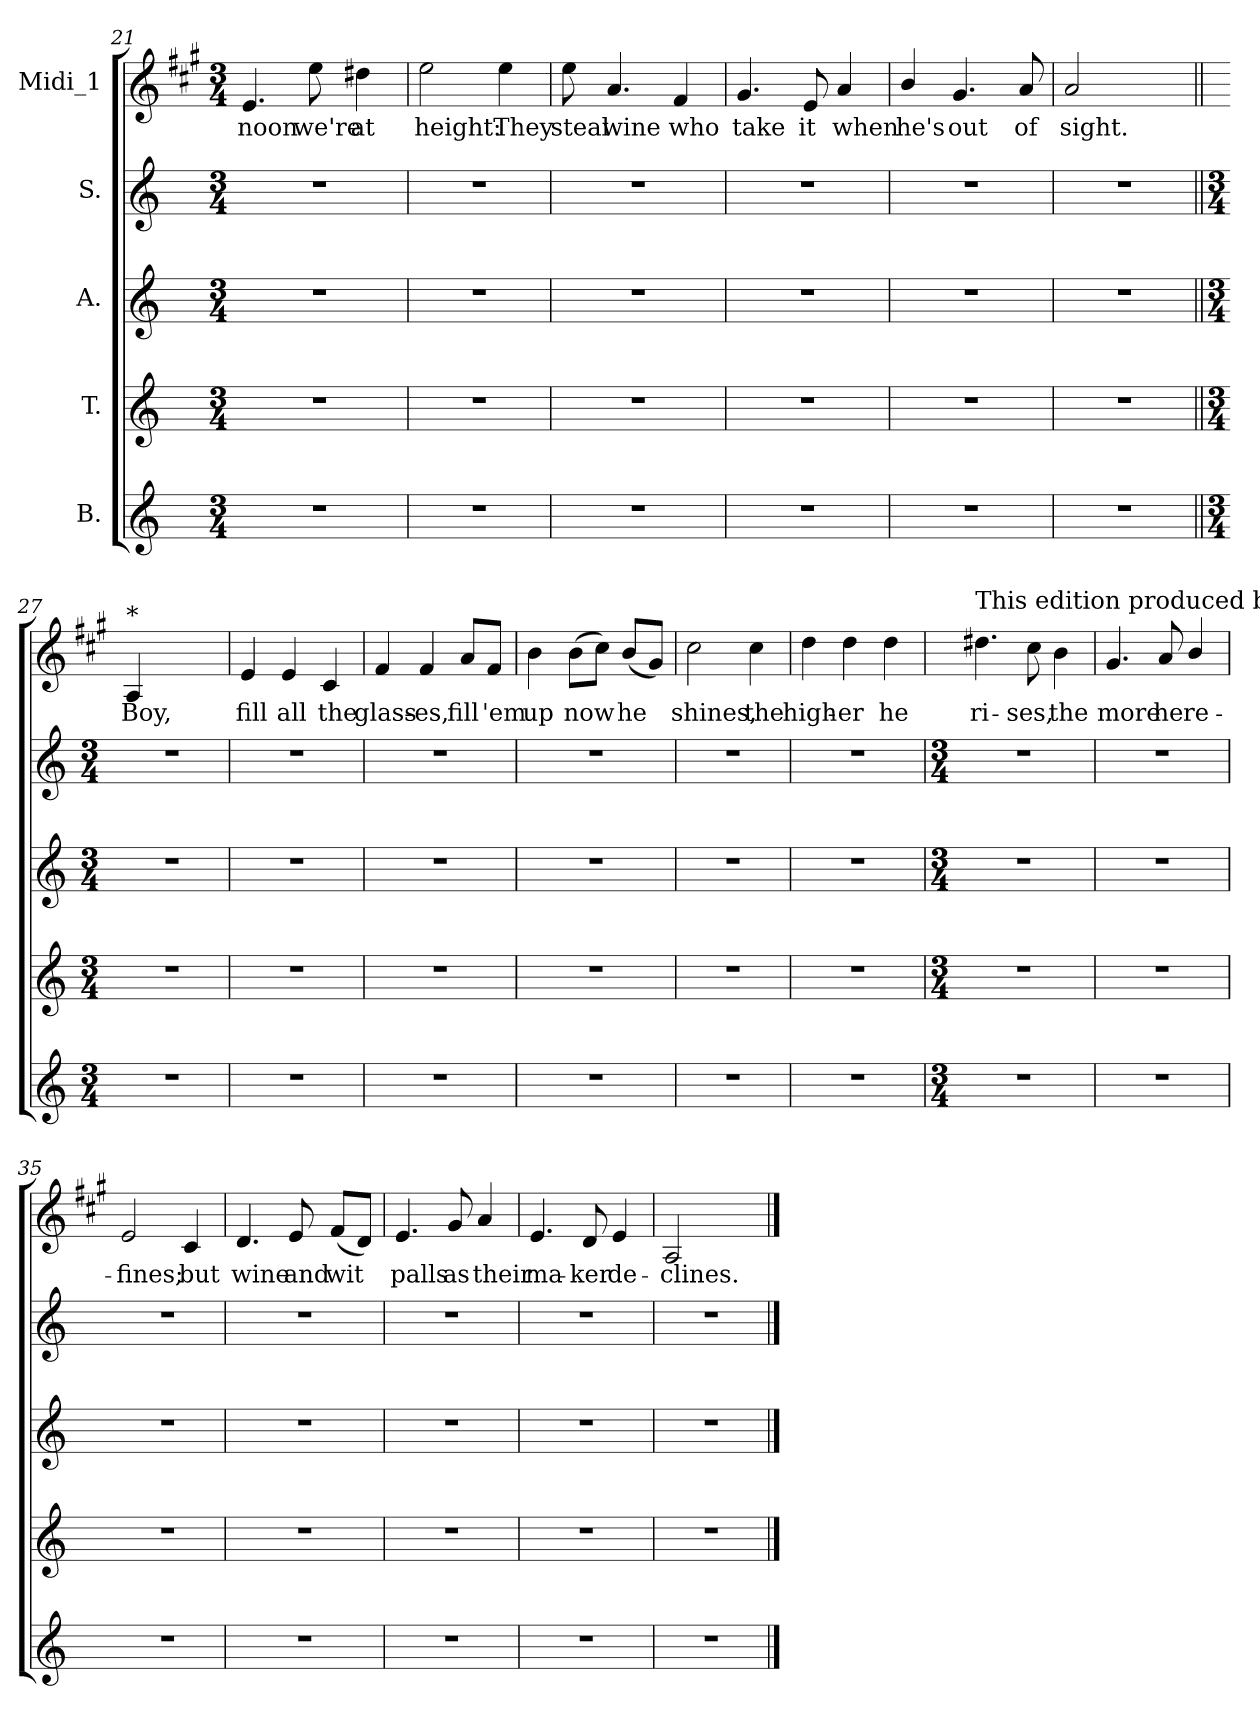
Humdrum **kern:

**kern	**kern	**kern	**kern	**kern	**text
*part5	*part4	*part3	*part2	*part1	*part1
*staff5	*staff4	*staff3	*staff2	*staff1	*staff1
*I"B.	*I"T.	*I"A.	*I"S.	*I"Midi_1	*
*clefG2	*clefG2	*clefG2	*clefG2	*clefG2	*
*k[]	*k[]	*k[]	*k[]	*k[f#c#g#]	*
*	*	*	*	*A:	*
*M3/4	*M3/4	*M3/4	*M3/4	*M3/4	*
=21	=21	=21	=21	=21	=21
!	!	!	!	!	!LO:LY:b
2.r	2.r	2.r	2.r	4.e/	noon
!	!	!	!	!	!LO:LY:b
.	.	.	.	8ee\	we're
!	!	!	!	!	!LO:LY:b
.	.	.	.	4dd#X\	at
=22	=22	=22	=22	=22	=22
!	!	!	!	!	!LO:LY:b
2.r	2.r	2.r	2.r	2ee\	height:
!	!	!	!	!	!LO:LY:b
.	.	.	.	4ee\	They
=23	=23	=23	=23	=23	=23
!	!	!	!	!	!LO:LY:b
2.r	2.r	2.r	2.r	8ee\	steal
!	!	!	!	!	!LO:LY:b
.	.	.	.	4.a/	wine
!	!	!	!	!	!LO:LY:b
.	.	.	.	4f#/	who
=24	=24	=24	=24	=24	=24
!	!	!	!	!	!LO:LY:b
2.r	2.r	2.r	2.r	4.g#/	take
!	!	!	!	!	!LO:LY:b
.	.	.	.	8e/	it
!	!	!	!	!	!LO:LY:b
.	.	.	.	4a/	when
=25	=25	=25	=25	=25	=25
!	!	!	!	!	!LO:LY:b
2.r	2.r	2.r	2.r	4b/	he's
!	!	!	!	!	!LO:LY:b
.	.	.	.	4.g#/	out
!	!	!	!	!	!LO:LY:b
.	.	.	.	8a/	of
=26	=26	=26	=26	=26	=26
!	!	!	!	!	!LO:LY:b
2.r	2.r	2.r	2.r	2a/	sight.
.	.	.	.	4ryy	.
!!LO:PB:g=z
=27||	=27||	=27||	=27||	=27||	=27||
*M3/4	*M3/4	*M3/4	*M3/4	*	*
!	!	!	!	!LO:TX:a:t=*	!
!	!	!	!	!	!LO:LY:b
2.r	2.r	2.r	2.r	4A/	Boy,
.	.	.	.	2ryy	.
=28	=28	=28	=28	=28	=28
!	!	!	!	!	!LO:LY:b
2.r	2.r	2.r	2.r	4e/	fill
!	!	!	!	!	!LO:LY:b
.	.	.	.	4e/	all
!	!	!	!	!	!LO:LY:b
.	.	.	.	4c#/	the
=29	=29	=29	=29	=29	=29
!	!	!	!	!	!LO:LY:b
2.r	2.r	2.r	2.r	4f#/	glass-
!	!	!	!	!	!LO:LY:b
.	.	.	.	4f#/	-es,
!	!	!	!	!	!LO:LY:b
.	.	.	.	8a/L	fill
!	!	!	!	!	!LO:LY:b
.	.	.	.	8f#/J	'em
=30	=30	=30	=30	=30	=30
!	!	!	!	!	!LO:LY:b
2.r	2.r	2.r	2.r	4b\	up
!	!	!	!	!	!LO:LY:b
.	.	.	.	(>8b\L	now
.	.	.	.	8cc#\J)	.
!	!	!	!	!	!LO:LY:b
.	.	.	.	(<8b/L	he
.	.	.	.	8g#/J)	.
=31	=31	=31	=31	=31	=31
!	!	!	!	!	!LO:LY:b
2.r	2.r	2.r	2.r	2cc#\	shines,
!	!	!	!	!	!LO:LY:b
.	.	.	.	4cc#\	the
=32	=32	=32	=32	=32	=32
!	!	!	!	!	!LO:LY:b
2.r	2.r	2.r	2.r	4dd\	high-
!	!	!	!	!	!LO:LY:b
.	.	.	.	4dd\	-er
!	!	!	!	!	!LO:LY:b
.	.	.	.	4dd\	he
!!LO:LB:g=z
=33	=33	=33	=33	=33	=33
*M3/4	*M3/4	*M3/4	*M3/4	*	*
!	!	!	!	!LO:TX:a:t=This edition produced by Andrew Sims 2015	!
!	!	!	!	!	!LO:LY:b
2.r	2.r	2.r	2.r	4.dd#X\	ri-
!	!	!	!	!	!LO:LY:b
.	.	.	.	8cc#\	-ses,
!	!	!	!	!	!LO:LY:b
.	.	.	.	4b\	the
=34	=34	=34	=34	=34	=34
!	!	!	!	!	!LO:LY:b
2.r	2.r	2.r	2.r	4.g#/	more
!	!	!	!	!	!LO:LY:b
.	.	.	.	8a/	he
!	!	!	!	!	!LO:LY:b
.	.	.	.	4b/	re-
=35	=35	=35	=35	=35	=35
!	!	!	!	!	!LO:LY:b
2.r	2.r	2.r	2.r	2e/	-fines;
!	!	!	!	!	!LO:LY:b
.	.	.	.	4c#/	but
=36	=36	=36	=36	=36	=36
!	!	!	!	!	!LO:LY:b
2.r	2.r	2.r	2.r	4.d/	wine
!	!	!	!	!	!LO:LY:b
.	.	.	.	8e/	and
!	!	!	!	!	!LO:LY:b
.	.	.	.	(<8f#/L	wit
.	.	.	.	8d/J)	.
=37	=37	=37	=37	=37	=37
!	!	!	!	!	!LO:LY:b
2.r	2.r	2.r	2.r	4.e/	palls
!	!	!	!	!	!LO:LY:b
.	.	.	.	8g#/	as
!	!	!	!	!	!LO:LY:b
.	.	.	.	4a/	their
=38	=38	=38	=38	=38	=38
!	!	!	!	!	!LO:LY:b
2.r	2.r	2.r	2.r	4.e/	ma-
!	!	!	!	!	!LO:LY:b
.	.	.	.	8d/	-ker
!	!	!	!	!	!LO:LY:b
.	.	.	.	4e/	de-
=39	=39	=39	=39	=39	=39
!	!	!	!	!	!LO:LY:b
2.r	2.r	2.r	2.r	2A/	-clines.
.	.	.	.	4ryy	.
==	==	==	==	==	==
*-	*-	*-	*-	*-	*-
